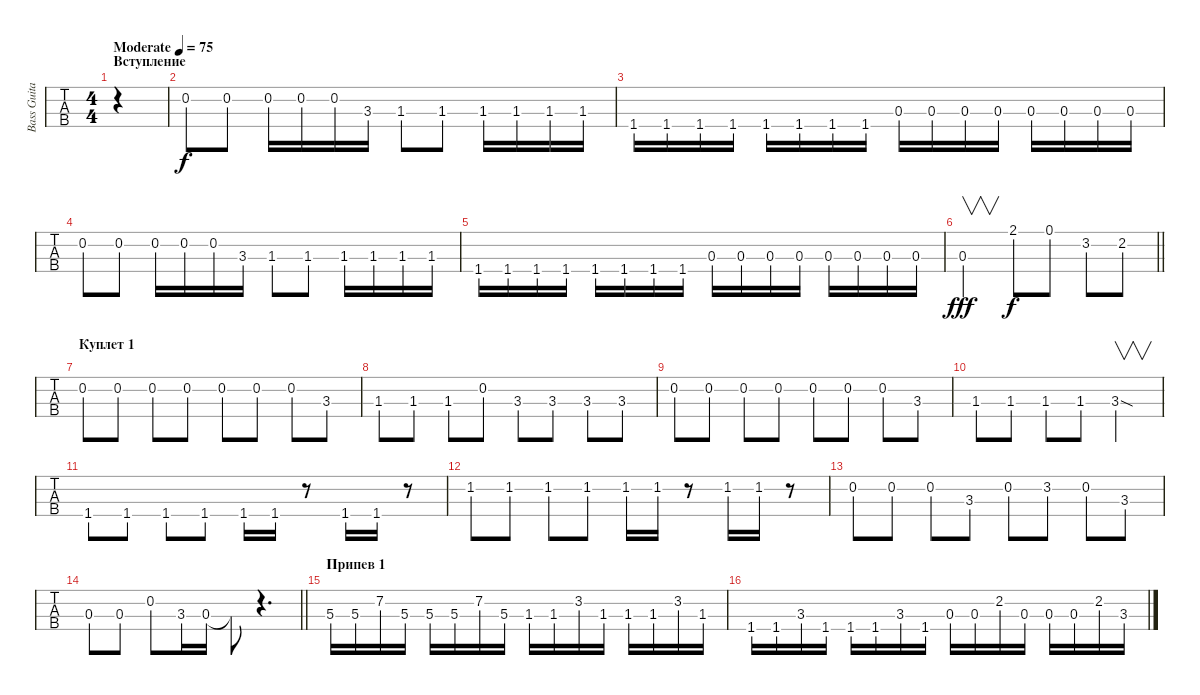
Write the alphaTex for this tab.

\track ("Bass Guitar - ZhEkA" "Bass Guita") {instrument electricbassfinger}
\staff {tabs}
\tuning (G2 D2 A1 E1) {hide}
\ts (4 4)
\section ("" "Вступление")
\tempo (75 "Moderate")
\clef f4
\ks c
|
0.2.8 0.2.8 0.2.16 0.2.16 0.2.16 3.3.16 1.3.8 1.3.8 1.3.16 1.3.16 1.3.16 1.3.16 |
1.4.16 1.4.16 1.4.16 1.4.16 1.4.16 1.4.16 1.4.16 1.4.16 0.3.16 0.3.16 0.3.16 0.3.16 0.3.16 0.3.16 0.3.16 0.3.16 |
0.2.8 0.2.8 0.2.16 0.2.16 0.2.16 3.3.16 1.3.8 1.3.8 1.3.16 1.3.16 1.3.16 1.3.16 |
1.4.16 1.4.16 1.4.16 1.4.16 1.4.16 1.4.16 1.4.16 1.4.16 0.3.16 0.3.16 0.3.16 0.3.16 0.3.16 0.3.16 0.3.16 0.3.16 |
\barLineRight lightlight
0.3.2{v dy fff} 2.1.8{dy f} 0.1.8 3.2.8 2.2.8 |
\section ("" "Куплет 1")
0.2.8 0.2.8 0.2.8 0.2.8 0.2.8 0.2.8 0.2.8 3.3.8 |
1.3.8 1.3.8 1.3.8 0.2.8 3.3.8 3.3.8 3.3.8 3.3.8 |
0.2.8 0.2.8 0.2.8 0.2.8 0.2.8 0.2.8 0.2.8 3.3.8 |
1.3.8 1.3.8 1.3.8 1.3.8 3.3{sod}.2{v} |
1.4.8 1.4.8 1.4.8 1.4.8 1.4.16 1.4.16 r.8 1.4.16 1.4.16 r.8 |
1.2.8 1.2.8 1.2.8 1.2.8 1.2.16 1.2.16 r.8 1.2.16 1.2.16 r.8 |
0.2.8 0.2.8 0.2.8 3.3.8 0.2.8 3.2.8 0.2.8 3.3.8 |
\barLineRight lightlight
0.3.8 0.3.8 0.2.8 3.3.16 0.3.16 0.3{t}.8 r.4{d} |
\section ("" "Припев 1")
5.3.16 5.3.16 7.2.16 5.3.16 5.3.16 5.3.16 7.2.16 5.3.16 1.3.16 1.3.16 3.2.16 1.3.16 1.3.16 1.3.16 3.2.16 1.3.16 |
1.4.16 1.4.16 3.3.16 1.4.16 1.4.16 1.4.16 3.3.16 1.4.16 0.3.16 0.3.16 2.2.16 0.3.16 0.3.16 0.3.16 2.2.16 3.3.16
